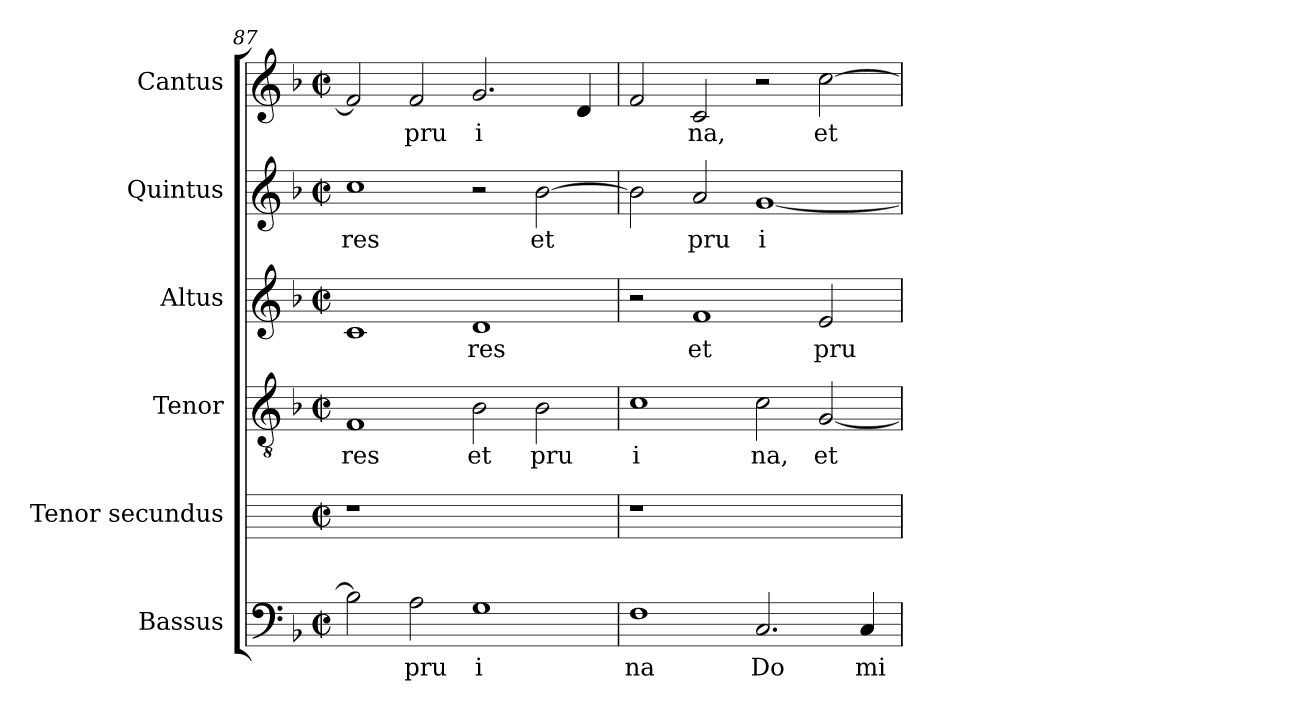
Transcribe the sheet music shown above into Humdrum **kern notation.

**kern	**text	**kern	**kern	**text	**kern	**text	**kern	**text	**kern	**text
*part6	*part6	*part5	*part4	*part4	*part3	*part3	*part2	*part2	*part1	*part1
*staff6	*staff6	*staff5	*staff4	*staff4	*staff3	*staff3	*staff2	*staff2	*staff1	*staff1
*I"Bassus	*	*I"Tenor  secundus	*I"Tenor	*	*I"Altus	*	*I"Quintus	*	*I"Cantus	*
*I'B	*	*	*I'T	*	*I'A	*	*I'Q	*	*I'C	*
*clefF4	*	*	*clefGv2	*	*clefG2	*	*clefG2	*	*clefG2	*
*k[b-]	*	*k[]	*k[b-]	*	*k[b-]	*	*k[b-]	*	*k[b-]	*
*F:	*	*C:	*F:	*	*F:	*	*F:	*	*F:	*
*M2/2	*	*M2/2	*M2/2	*	*M2/2	*	*M2/2	*	*M2/2	*
*met(c|)	*	*met(c|)	*met(c|)	*	*met(c|)	*	*met(c|)	*	*met(c|)	*
=87	=87	=87	=87	=87	=87	=87	=87	=87	=87	=87
!	!LO:LY:b:cj	!	!	!LO:LY:b:cj	!	!LO:LY:b:cj	!	!LO:LY:b:cj	!	!LO:LY:b:cj
2B-\]	.	1r	1F	res	1c	--	1cc	res	2f/]	.
!	!LO:LY:b:cj	!	!	!	!	!	!	!	!	!LO:LY:b:cj
2A\	pru	.	.	.	.	.	.	.	2f/	pru
!	!LO:LY:b:cj	!	!	!LO:LY:b:cj	!	!LO:LY:b:cj	!	!	!	!LO:LY:b:cj
1G	i	1ryy	2B-\	et	1d	-res	2r	.	2.g/	i
!	!	!	!	!LO:LY:b:cj	!	!	!	!LO:LY:b:cj	!	!
.	.	.	2B-\	pru	.	.	[>2b-\	et	.	.
!	!	!	!	!	!	!	!	!	!	!LO:LY:b:cj
.	.	.	.	.	.	.	.	.	4d/	.
=88	=88	=88	=88	=88	=88	=88	=88	=88	=88	=88
!	!LO:LY:b:cj	!	!	!LO:LY:b:cj	!	!	!	!LO:LY:b:cj	!	!LO:LY:b:cj
1F	na	1r	1c	i	2r	.	2b-\]	.	2f/	.
!	!	!	!	!	!	!LO:LY:b:cj	!	!LO:LY:b:cj	!	!LO:LY:b:cj
.	.	.	.	.	1f	et	2a/	pru	2c/	na,
!	!LO:LY:b:cj	!	!	!LO:LY:b:cj	!	!	!	!LO:LY:b:cj	!	!
2.C/	Do	1ryy	2c\	na,	.	.	[<1g	i	2r	.
!	!	!	!	!LO:LY:b:cj	!	!LO:LY:b:cj	!	!	!	!LO:LY:b:cj
.	.	.	[<2G/	et	2e/	pru-	.	.	[>2cc\	et
!	!LO:LY:b:cj	!	!	!	!	!	!	!	!	!
4C/	mi	.	.	.	.	.	.	.	.	.
=	=	=	=	=	=	=	=	=	=	=
*-	*-	*-	*-	*-	*-	*-	*-	*-	*-	*-
